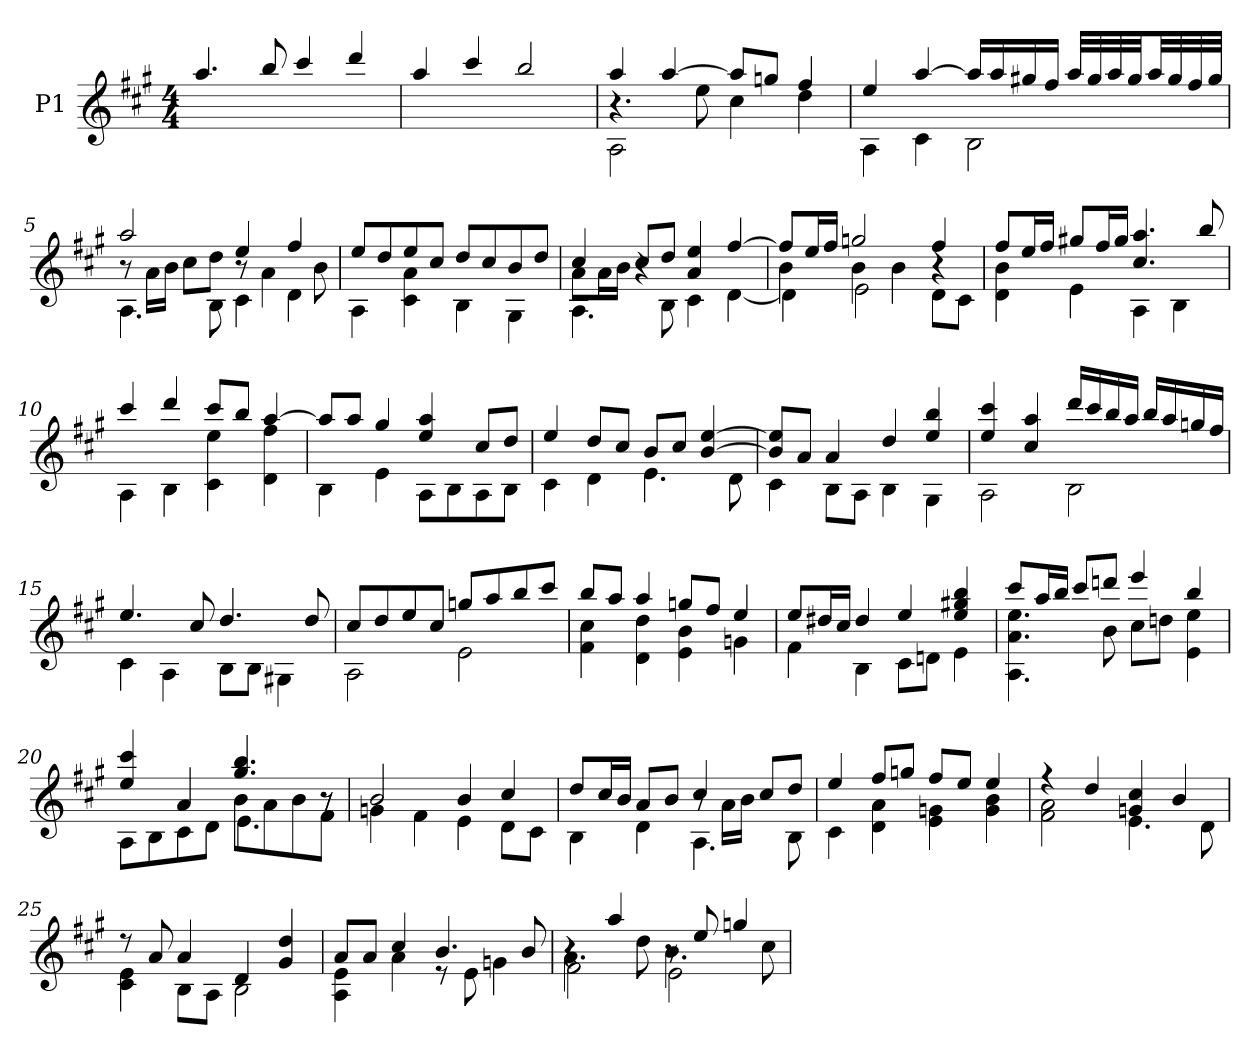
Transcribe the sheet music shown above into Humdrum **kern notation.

**kern
*part1
*staff1
*I"P1
!!LO:PB:g=z
*clefG2
*ITrd7c12
*k[f#c#g#]
*A:
*M4/4
*MM68
=1
4.ai/
8bi/
4cc#i/
4ddi/
=2
4ai/
4cc#i/
2bi/
=3
*^
*	*^
4ai/	4.r	2AAi\
[>4ai/	.	.
.	8ei\	.
8ai/L]	4c#i\	2ryy
8gni/J	.	.
4f#i/	4di\	.
*	*v	*v
=4	=4
4ei/	4AAi\
[>4ai/	4C#i\
16ai/LL]	2BBi\
16ai/	.
16g#Xi/	.
16f#i/JJ	.
32ai/LLL	.
32g#i/	.
32ai/	.
32g#i/JJ	.
32ai/LL	.
32g#i/	.
32f#i/	.
32g#i/JJJ	.
!!LO:LB:g=z	!!
=5	=5
*	*^
2ai/	8r	4.AAi\
.	16Ai\LL	.
.	16Bi\JJ	.
.	8c#i\L	.
.	8di\J	8BBi\
4ei/	8r	4C#i\
.	4Ai\	.
4f#i/	.	4Di\
.	8Bi\	.
*	*v	*v
=6	=6
8ei/L	4AAi\
8di/	.
8ei/	4C#i\ 4Ai
8c#i/J	.
8di/L	4BBi\
8c#i/	.
8Bi/	4GG#i\
8di/J	.
=7	=7
*	*^
4c#i/	8Ai\L	4.AAi\
.	16Ai\L	.
.	16Bi\JJ	.
8c#i/L	4r	.
8di/J	.	8BBi\
4Ai/ 4ei	4C#i\	2ryy
[>4f#i/	[<4Di\	.
=8	=8	=8
8f#i/L]	4Bi\	4Di\]
16ei/L	.	.
16f#i/JJ	.	.
2gni/	4Bi\	2Ei\
.	4Bi\	.
4f#i/	8Di\L	4r
.	8C#i\J	.
*	*v	*v
!!LO:LB:g=z
=9	=9
8f#i/L	4Di\ 4Bi
16ei/L	.
16f#i/JJ	.
8g#Xi/L	4Ei\
16f#i/L	.
16g#i/JJ	.
4.c#i/ 4.ai	4AAi\
.	4BBi\
8bi/	.
=10	=10
4cc#i/	4AAi\
4ddi/	4BBi\
8cc#i/L	4C#i\ 4ei
8bi/J	.
[>4ai/	4Di\ 4f#i
=11	=11
8ai/L]	4BBi\
8ai/J	.
4g#i/	4Ei\
4ei/ 4ai	8AAi\L
.	8BBi\
8c#i/L	8AAi\
8di/J	8BBi\J
=12	=12
4ei/	4C#i\
8di/L	4Di\
8c#i/J	.
8Bi/L	4.Ei\
8c#i/J	.
[>4Bi/ [>4ei	.
.	8Di\
!!LO:LB:g=z	!!
=13	=13
8Bi/] 8ei]L	4C#i\
8Ai/J	.
4Ai/	8BBi\L
.	8AAi\J
4di/	4BBi\
4ei/ 4bi	4GG#i\
=14	=14
4ei/ 4cc#i	2AAi\
4c#i/ 4ai	.
16ddi/LL	2BBi\
16cc#i/	.
16bi/	.
16ai/JJ	.
16bi/LL	.
16ai/	.
16gni/	.
16f#i/JJ	.
=15	=15
4.ei/	4C#i\
.	4AAi\
8c#i/	.
4.di/	8BBi\L
.	8BBi\J
.	4GG#Xi\
8di/	.
=16	=16
8c#i/L	2AAi\
8di/	.
8ei/	.
8c#i/J	.
8gni/L	2Ei\
8ai/	.
8bi/	.
8cc#i/J	.
!!LO:LB:g=z	!!
=17	=17
8bi/L	4F#i\ 4c#i
8ai/J	.
4ai/	4Di\ 4di
8gni/L	4Ei\ 4Bi
8f#i/J	.
4ei/	4Gni\
=18	=18
8ei/L	4F#i\
16d#Xi/L	.
16c#i/JJ	.
4d#i/	4BBi\
4ei/	8C#i\L
.	8Dni\J
4ei/ 4g#Xi 4bi	4Ei\
=19	=19
8cc#i/L	4.AAi\ 4.Ai 4.ei
16ai/L	.
16bi/JJ	.
8cc#i/L	.
8ddni/J	8Bi\
4eei/	8c#i\L
.	8dni\J
4bi/	4Ei\ 4ei
=20	=20
*	*^
4ei/ 4cc#i	8AAi\L	2ryy
.	8BBi\	.
4Ai/	8C#i\	.
.	8Di\J	.
4.g#i/ 4.bi	8Bi\L	4.Ei\
.	8Ai\	.
.	8Bi\	.
8r	8F#i\J	8r
*	*v	*v
!!LO:LB:g=z
=21	=21
2Bi/	4Gni\
.	4F#i\
4Bi/	4Ei\
4c#i/	8Di\L
.	8C#i\J
=22	=22
*	*^
8di/L	4BBi\	2ryy
16c#i/L	.	.
16Bi/JJ	.	.
8Ai/L	4Di\	.
8Bi/J	.	.
4c#i/	8r	4.AAi\
.	16Ai\LL	.
.	16Bi\JJ	.
8c#i/L	4ryy	.
8di/J	.	8BBi\
*	*v	*v
=23	=23
4ei/	4C#i\
8f#i/L	4Di\ 4Ai
8gni/J	.
8f#i/L	4Ei\ 4Gni
8ei/J	.
4ei/	4Gi\ 4Bi
=24	=24
4r	2F#i\ 2Ai
4di/	.
4Gni/ 4c#i	4.Ei\
4Bi/	.
.	8Di\
=25	=25
8r	4C#i\ 4Ei
8Ai/	.
4Ai/	8BBi\L
.	8AAi\J
4Di/	2BBi\
4G#i/ 4di	.
!!LO:LB:g=z	!!
=26	=26
8Ai/L	4AAi\ 4Ei
8Ai/J	.
4c#i/	4Ai\
4.Bi/	8r
.	8Ei\
.	4Gni\
8Bi/	.
=27	=27
*	*^
4r	4.Ai\	2F#i\
4ai/	.	.
.	8di\	.
8r	4.Bi\	2Ei\
8ei/	.	.
4gni/	.	.
.	8c#i\	.
*v	*v	*v
=
*-
